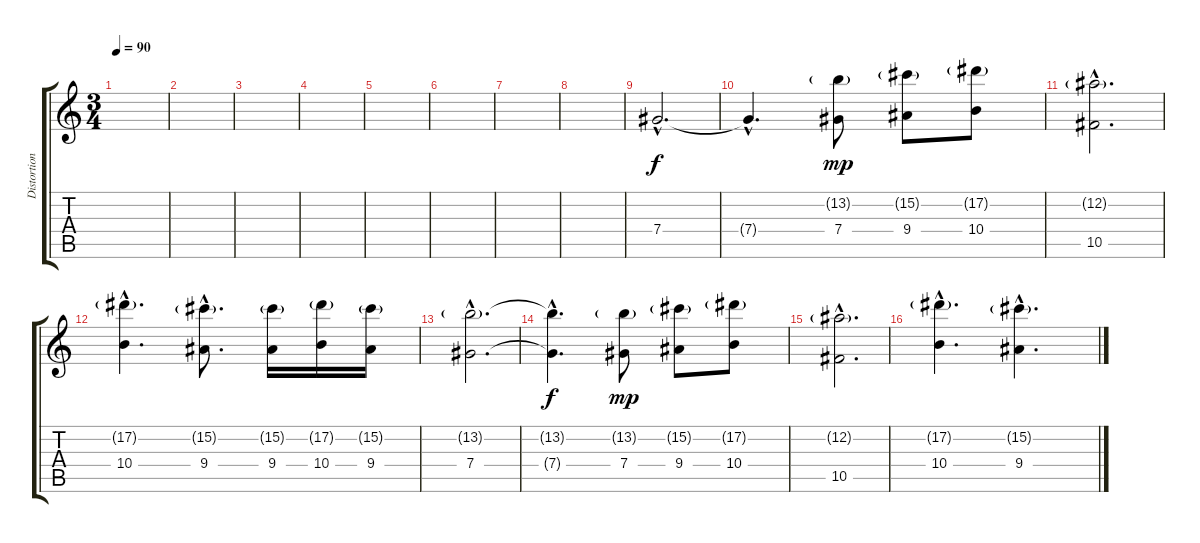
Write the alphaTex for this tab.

\track ("Distortion Lead Guitar" "Distortion") {instrument distortionguitar}
\staff {score tabs}
\tuning (Eb4 Bb3 Gb3 Db3 Ab2 Eb2) {hide}
\ts (3 4)
\tempo 90
\clef g2
\ks c
|
|
|
|
|
|
|
|
7.4{hac}.2{d} |
7.4{hac t}.4{d} (13.2{g} 7.4).8{dy mp} (15.2{g} 9.4).8 (17.2{g} 10.4).8 |
(12.2{g hac} 10.5{hac}).2{d} |
(17.2{g hac} 10.4{hac}).4{d} (15.2{g hac} 9.4{hac}).8{d} (15.2{g} 9.4).16 (17.2{g} 10.4).16 (15.2{g} 9.4).16 |
(13.2{g hac} 7.4{hac}).2{d} |
(13.2{hac t} 7.4{hac t}).4{d dy f} (13.2{g} 7.4).8{dy mp} (15.2{g} 9.4).8 (17.2{g} 10.4).8 |
(12.2{g hac} 10.5{hac}).2{d} |
(17.2{g hac} 10.4{hac}).4{d} (15.2{g hac} 9.4{hac}).4{d}
